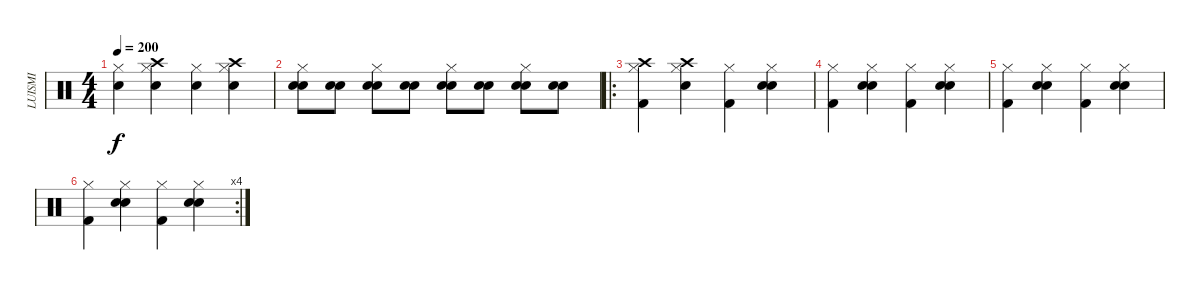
\track ("LUISMI" "LUISMI") {instrument percussion}
\staff {score}
\articulation defaults
\ts (4 4)
\tempo 200
\clef neutral
\ks c
("Hi-Hat (closed)" "Snare (hit) 2").4{dy f} ("Hi-Hat (closed)" "Snare (hit) 2" "Crash high (hit)").4 ("Hi-Hat (closed)" "Snare (hit) 2").4 ("Hi-Hat (closed)" "Snare (hit) 2" "Crash high (hit)").4 |
("Hi-Hat (closed)" "Snare (hit) 2" "Electric Snare (hit)").8 ("Snare (hit) 2" "Electric Snare (hit)").8 ("Hi-Hat (closed)" "Snare (hit) 2" "Electric Snare (hit)").8 ("Snare (hit) 2" "Electric Snare (hit)").8 ("Hi-Hat (closed)" "Snare (hit) 2" "Electric Snare (hit)").8 ("Snare (hit) 2" "Electric Snare (hit)").8 ("Hi-Hat (closed)" "Snare (hit) 2" "Electric Snare (hit)").8 ("Snare (hit) 2" "Electric Snare (hit)").8 |
\ro
("Hi-Hat (closed)" "Kick (hit) 2" "Crash high (hit)").4 ("Hi-Hat (closed)" "Snare (hit) 2" "Crash high (hit)").4 ("Hi-Hat (closed)" "Kick (hit) 2").4 ("Hi-Hat (closed)" "Snare (hit) 2" "Electric Snare (hit)").4 |
("Hi-Hat (closed)" "Kick (hit) 2").4 ("Hi-Hat (closed)" "Snare (hit) 2" "Electric Snare (hit)").4 ("Hi-Hat (closed)" "Kick (hit) 2").4 ("Hi-Hat (closed)" "Snare (hit) 2" "Electric Snare (hit)").4 |
("Hi-Hat (closed)" "Kick (hit) 2").4 ("Hi-Hat (closed)" "Snare (hit) 2" "Electric Snare (hit)").4 ("Hi-Hat (closed)" "Kick (hit) 2").4 ("Hi-Hat (closed)" "Snare (hit) 2" "Electric Snare (hit)").4 |
\rc 4
("Hi-Hat (closed)" "Kick (hit) 2").4 ("Hi-Hat (closed)" "Snare (hit) 2" "Electric Snare (hit)").4 ("Hi-Hat (closed)" "Kick (hit) 2").4 ("Hi-Hat (closed)" "Snare (hit) 2" "Electric Snare (hit)").4
